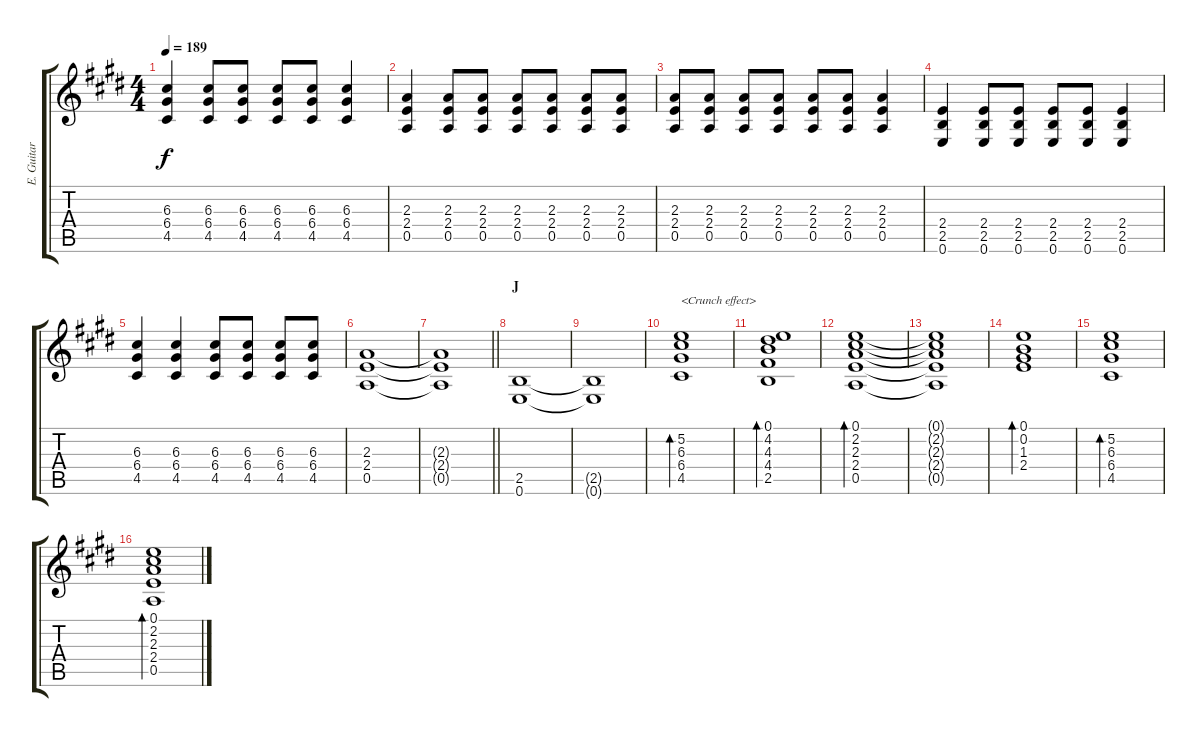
\track ("E. Guitar II" "E. Guitar ") {instrument overdrivenguitar}
\staff {score tabs}
\tuning (E4 B3 G3 D3 A2 E2) {hide}
\ts (4 4)
\tempo 189
\clef g2
\ks e
(6.3 6.4 4.5).4{dy f} (6.3 6.4 4.5).8 (6.3 6.4 4.5).8 (6.3 6.4 4.5).8 (6.3 6.4 4.5).8 (6.3 6.4 4.5).4 |
(2.3 2.4 0.5).4 (2.3 2.4 0.5).8 (2.3 2.4 0.5).8 (2.3 2.4 0.5).8 (2.3 2.4 0.5).8 (2.3 2.4 0.5).8 (2.3 2.4 0.5).8 |
(2.3 2.4 0.5).8 (2.3 2.4 0.5).8 (2.3 2.4 0.5).8 (2.3 2.4 0.5).8 (2.3 2.4 0.5).8 (2.3 2.4 0.5).8 (2.3 2.4 0.5).4 |
(2.4 2.5 0.6).4 (2.4 2.5 0.6).8 (2.4 2.5 0.6).8 (2.4 2.5 0.6).8 (2.4 2.5 0.6).8 (2.4 2.5 0.6).4 |
(6.3 6.4 4.5).4 (6.3 6.4 4.5).4 (6.3 6.4 4.5).8 (6.3 6.4 4.5).8 (6.3 6.4 4.5).8 (6.3 6.4 4.5).8 |
(2.3 2.4 0.5).1 |
\barLineRight lightlight
(2.3{t} 2.4{t} 0.5{t}).1 |
\section ("" "J")
(2.5 0.6).1 |
(2.5{t} 0.6{t}).1 |
(5.2 6.3 6.4 4.5).1{bd 120 txt "<Crunch effect>" instrument electricguitarclean} |
(0.1 4.2 4.3 4.4 2.5).1{bd 120} |
(0.1 2.2 2.3 2.4 0.5).1{bd 120} |
(0.1{t} 2.2{t} 2.3{t} 2.4{t} 0.5{t}).1 |
(0.1 0.2 1.3 2.4).1{bd 120} |
(5.2 6.3 6.4 4.5).1{bd 120} |
(0.1 2.2 2.3 2.4 0.5).1{bd 120}
